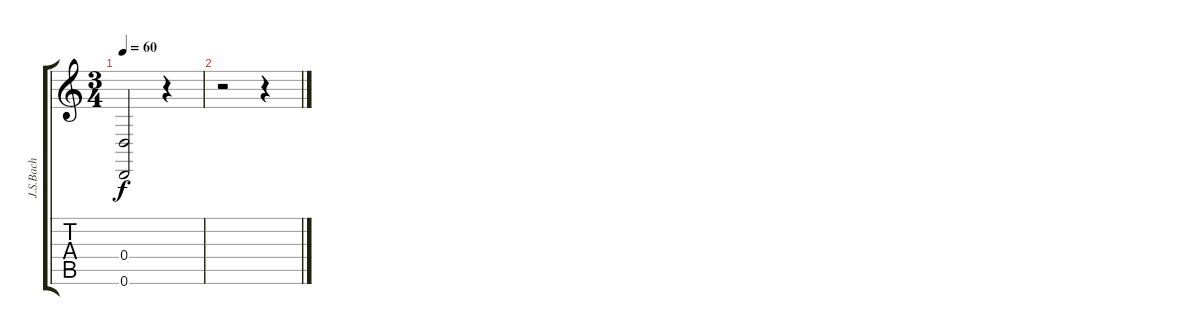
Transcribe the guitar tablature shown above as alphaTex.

\track ("J.S.Bach" "J.S.Bach") {instrument acousticgrandpiano}
\staff {score tabs}
\tuning (E4 B3 G3 D3 A2 D2) {hide}
\ts (3 4)
\tempo 60
\clef g2
\ks c
(0.4 0.6).2{dy f} r.4 |
r.2 r.4
